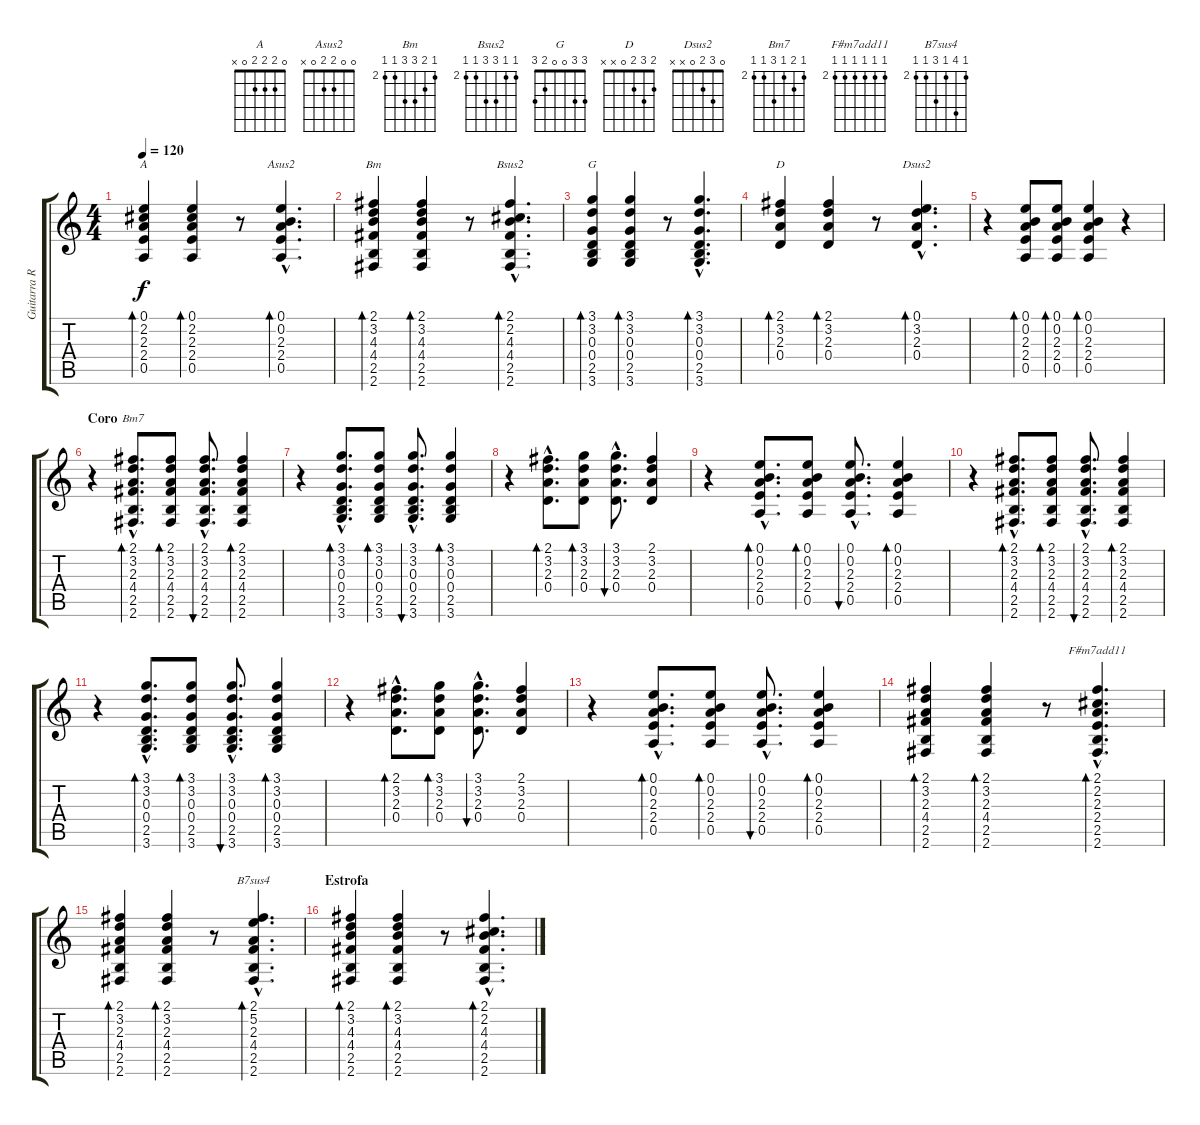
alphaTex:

\track ("Guitarra Ritmica" "Guitarra R") {instrument acousticguitarsteel}
\staff {score tabs}
\tuning (E4 B3 G3 D3 A2 E2) {hide}
\chord ("A" 0 2 2 2 0 x)
\chord ("Asus2" 0 0 2 2 0 x)
\chord ("Bm" 2 3 4 4 2 2) {firstfret 2}
\chord ("Bsus2" 2 2 4 4 2 2) {firstfret 2}
\chord ("G" 3 3 0 0 2 3)
\chord ("D" 2 3 2 0 x x)
\chord ("Dsus2" 0 3 2 0 x x)
\chord ("Bm7" 2 3 2 4 2 2) {firstfret 2}
\chord ("F#m7add11" 2 2 2 2 2 2) {firstfret 2}
\chord ("B7sus4" 2 5 2 4 2 2) {firstfret 2}
\ts (4 4)
\tempo 120
\clef g2
\ks c
(0.1 2.2 2.3 2.4 0.5).4{bd 30 ch "A" dy f} (0.1 2.2 2.3 2.4 0.5).4{bd 30} r.8 (0.1{hac} 0.2{hac} 2.3{hac} 2.4{hac} 0.5{hac}).4{d bd 30 ch "Asus2"} |
(2.1 3.2 4.3 4.4 2.5 2.6).4{bd 30 ch "Bm"} (2.1 3.2 4.3 4.4 2.5 2.6).4{bd 30} r.8 (2.1{hac} 2.2{hac} 4.3{hac} 4.4{hac} 2.5{hac} 2.6{hac}).4{d bd 30 ch "Bsus2"} |
(3.1 3.2 0.3 0.4 2.5 3.6).4{bd 30 ch "G"} (3.1 3.2 0.3 0.4 2.5 3.6).4{bd 30} r.8 (3.1{hac} 3.2{hac} 0.3{hac} 0.4{hac} 2.5{hac} 3.6{hac}).4{d bd 30} |
(2.1 3.2 2.3 0.4).4{bd 30 ch "D"} (2.1 3.2 2.3 0.4).4{bd 30} r.8 (0.1{hac} 3.2{hac} 2.3{hac} 0.4{hac}).4{d bd 30 ch "Dsus2"} |
r.4 (0.1 0.2 2.3 2.4 0.5).8{bd 30} (0.1 0.2 2.3 2.4 0.5).8{bd 30} (0.1 0.2 2.3 2.4 0.5).4{bd 30} r.4 |
\section ("" "Coro")
r.4 (2.1{hac} 3.2{hac} 2.3{hac} 4.4{hac} 2.5{hac} 2.6{hac}).8{d bd 30 ch "Bm7"} (2.1 3.2 2.3 4.4 2.5 2.6).8{bd 30} (2.1{hac} 3.2{hac} 2.3{hac} 4.4{hac} 2.5{hac} 2.6{hac}).8{d bu 30} (2.1 3.2 2.3 4.4 2.5 2.6).4{bd 30} |
r.4 (3.1{hac} 3.2{hac} 0.3{hac} 0.4{hac} 2.5{hac} 3.6{hac}).8{d bd 30} (3.1 3.2 0.3 0.4 2.5 3.6).8{bd 30} (3.1{hac} 3.2{hac} 0.3{hac} 0.4{hac} 2.5{hac} 3.6{hac}).8{d bu 30} (3.1 3.2 0.3 0.4 2.5 3.6).4{bd 30} |
r.4 (2.1{hac} 3.2{hac} 2.3{hac} 0.4{hac}).8{d bd 30} (3.1 3.2 2.3 0.4).8{bd 30} (3.1{hac} 3.2{hac} 2.3{hac} 0.4{hac}).8{d bu 30} (2.1 3.2 2.3 0.4).4 |
r.4 (0.1{hac} 0.2{hac} 2.3{hac} 2.4{hac} 0.5{hac}).8{d bd 30} (0.1 0.2 2.3 2.4 0.5).8{bd 30} (0.1{hac} 0.2{hac} 2.3{hac} 2.4{hac} 0.5{hac}).8{d bu 30} (0.1 0.2 2.3 2.4 0.5).4{bd 30} |
r.4 (2.1{hac} 3.2{hac} 2.3{hac} 4.4{hac} 2.5{hac} 2.6{hac}).8{d bd 30} (2.1 3.2 2.3 4.4 2.5 2.6).8{bd 30} (2.1{hac} 3.2{hac} 2.3{hac} 4.4{hac} 2.5{hac} 2.6{hac}).8{d bu 30} (2.1 3.2 2.3 4.4 2.5 2.6).4{bd 30} |
r.4 (3.1{hac} 3.2{hac} 0.3{hac} 0.4{hac} 2.5{hac} 3.6{hac}).8{d bd 30} (3.1 3.2 0.3 0.4 2.5 3.6).8{bd 30} (3.1{hac} 3.2{hac} 0.3{hac} 0.4{hac} 2.5{hac} 3.6{hac}).8{d bu 30} (3.1 3.2 0.3 0.4 2.5 3.6).4{bd 30} |
r.4 (2.1{hac} 3.2{hac} 2.3{hac} 0.4{hac}).8{d bd 30} (3.1 3.2 2.3 0.4).8{bd 30} (3.1{hac} 3.2{hac} 2.3{hac} 0.4{hac}).8{d bu 30} (2.1 3.2 2.3 0.4).4 |
r.4 (0.1{hac} 0.2{hac} 2.3{hac} 2.4{hac} 0.5{hac}).8{d bd 30} (0.1 0.2 2.3 2.4 0.5).8{bd 30} (0.1{hac} 0.2{hac} 2.3{hac} 2.4{hac} 0.5{hac}).8{d bu 30} (0.1 0.2 2.3 2.4 0.5).4{bd 30} |
(2.1 3.2 2.3 4.4 2.5 2.6).4{bd 30} (2.1 3.2 2.3 4.4 2.5 2.6).4{bd 30} r.8 (2.1{hac} 2.2{hac} 2.3{hac} 2.4{hac} 2.5{hac} 2.6{hac}).4{d bd 30 ch "F#m7add11"} |
(2.1 3.2 2.3 4.4 2.5 2.6).4{bd 30} (2.1 3.2 2.3 4.4 2.5 2.6).4{bd 30} r.8 (2.1{hac} 5.2{hac} 2.3{hac} 4.4{hac} 2.5{hac} 2.6{hac}).4{d bd 30 ch "B7sus4"} |
\section ("" "Estrofa")
(2.1 3.2 4.3 4.4 2.5 2.6).4{bd 30} (2.1 3.2 4.3 4.4 2.5 2.6).4{bd 30} r.8 (2.1{hac} 2.2{hac} 4.3{hac} 4.4{hac} 2.5{hac} 2.6{hac}).4{d bd 30}
